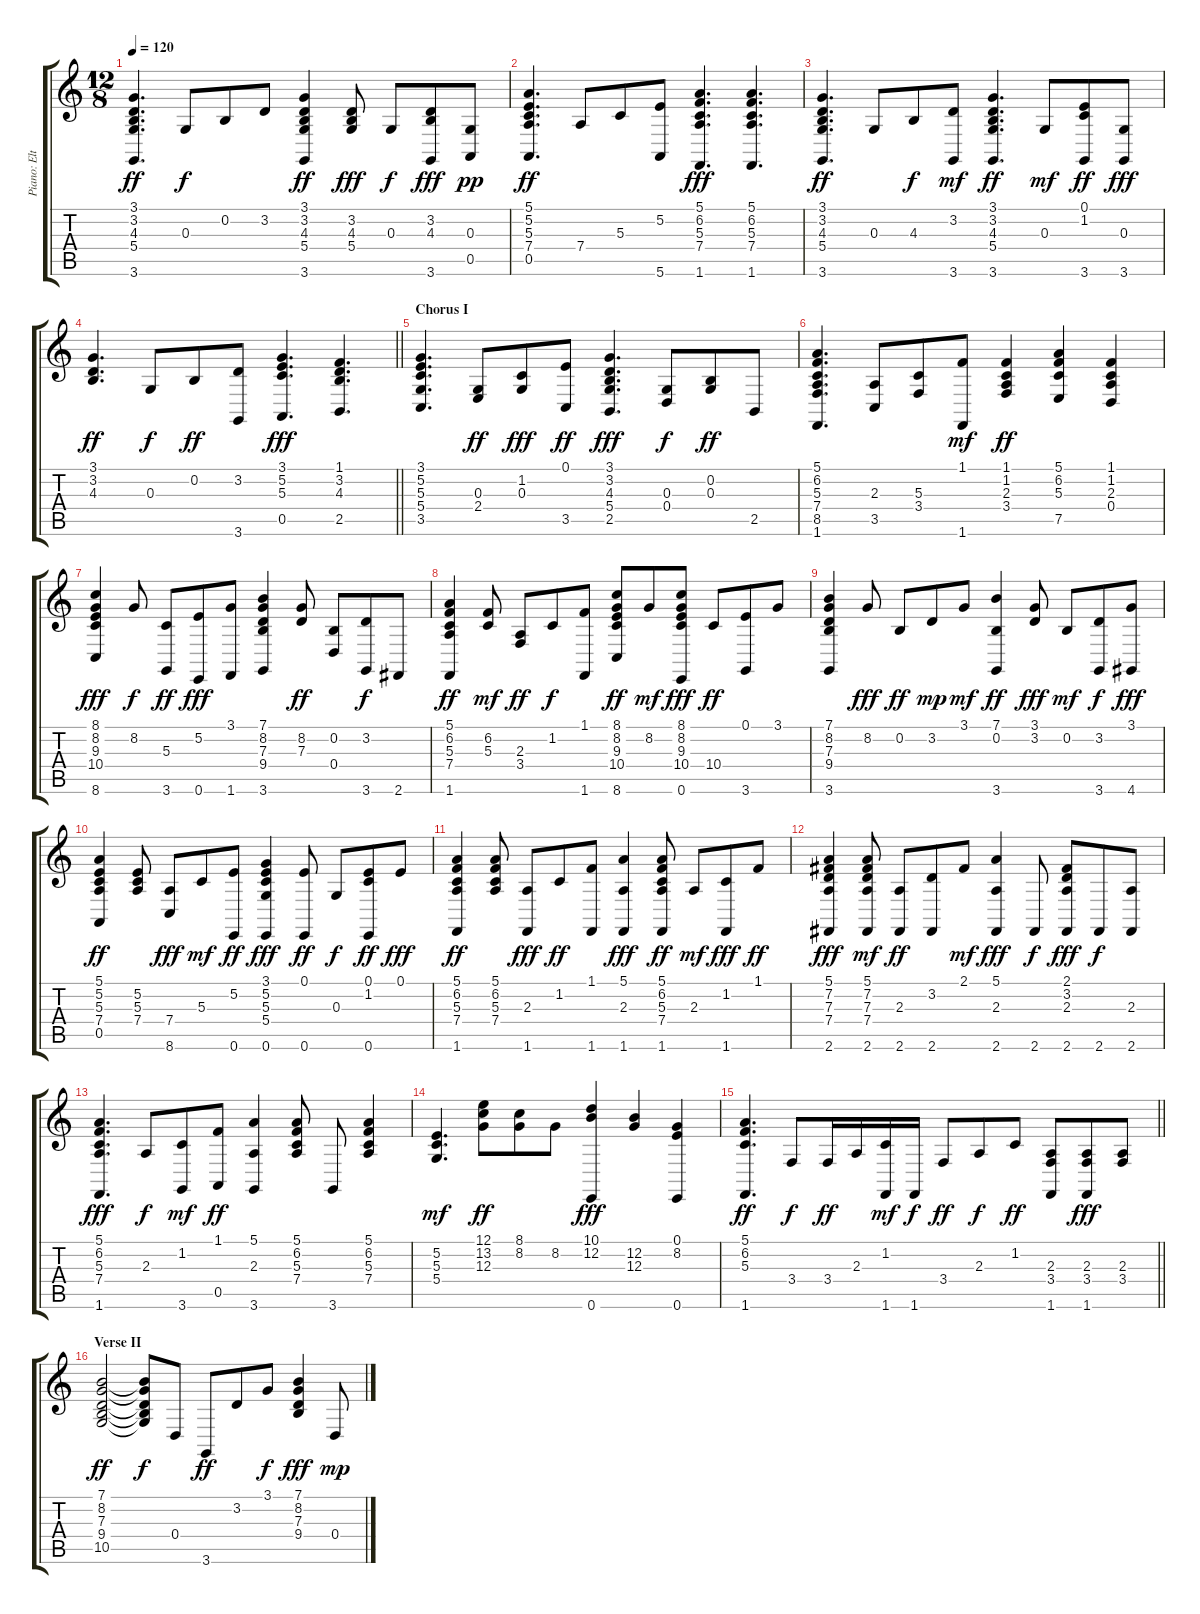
\track ("Piano: Elton" "Piano: Elt") {instrument acousticgrandpiano}
\staff {score tabs}
\tuning (E4 B3 G3 D3 A2 E2) {hide}
\ts (12 8)
\tempo 120
\clef g2
\ks c
(3.1 3.2 4.3 5.4 3.6).4{d dy ff} 0.3.8{dy f} 0.2.8 3.2.8 (3.1 3.2 4.3 5.4 3.6).4{dy ff} (3.2 4.3 5.4).8{dy fff} 0.3.8{dy f} (3.2 4.3 3.6).8{dy fff} (0.3 0.5).8{dy pp} |
(5.1 5.2 5.3 7.4 0.5).4{d dy ff} 7.4.8 5.3.8 (5.2 5.6).8 (5.1 6.2 5.3 7.4 1.6).4{d dy fff} (5.1 6.2 5.3 7.4 1.6).4{d} |
(3.1 3.2 4.3 5.4 3.6).4{d dy ff} 0.3.8 4.3.8{dy f} (3.2 3.6).8{dy mf} (3.1 3.2 4.3 5.4 3.6).4{d dy ff} 0.3.8{dy mf} (0.1 1.2 3.6).8{dy ff} (0.3 3.6).8{dy fff} |
\barLineRight lightlight
(3.1 3.2 4.3).4{d dy ff} 0.3.8{dy f} 0.2.8{dy ff} (3.2 3.6).8 (3.1 5.2 5.3 0.5).4{d dy fff} (1.1 3.2 4.3 2.5).4{d} |
\section ("" "Chorus I")
(3.1 5.2 5.3 5.4 3.5).4{d} (0.3 2.4).8{dy ff} (1.2 0.3).8{dy fff} (0.1 3.5).8{dy ff} (3.1 3.2 4.3 5.4 2.5).4{d dy fff} (0.3 0.4).8{dy f} (0.2 0.3).8{dy ff} 2.5.8 |
(5.1 6.2 5.3 7.4 8.5 1.6).4{d} (2.3 3.5).8 (5.3 3.4).8 (1.1 1.6).8{dy mf} (1.1 1.2 2.3 3.4).4{dy ff} (5.1 6.2 5.3 7.5).4 (1.1 1.2 2.3 0.4).4 |
(8.1 8.2 9.3 10.4 8.6).4{dy fff} 8.2.8{dy f} (5.3 3.6).8{dy ff} (5.2 0.6).8{dy fff} (3.1 1.6).8 (7.1 8.2 7.3 9.4 3.6).4 (8.2 7.3).8{dy ff} (0.2 0.4).8 (3.2 3.6).8{dy f} 2.6.8 |
(5.1 6.2 5.3 7.4 1.6).4{dy ff} (6.2 5.3).8{dy mf} (2.3 3.4).8{dy ff} 1.2.8{dy f} (1.1 1.6).8 (8.1 8.2 9.3 10.4 8.6).8{dy ff} 8.2.8{dy mf} (8.1 8.2 9.3 10.4 0.6).8{dy fff} 10.4.8{dy ff} (0.1 3.6).8 3.1.8 |
(7.1 8.2 7.3 9.4 3.6).4 8.2.8{dy fff} 0.2.8{dy ff} 3.2.8{dy mp} 3.1.8{dy mf} (7.1 0.2 3.6).4{dy ff} (3.1 3.2).8{dy fff} 0.2.8{dy mf} (3.2 3.6).8{dy f} (3.1 4.6).8{dy fff} |
(5.1 5.2 5.3 7.4 0.5).4{dy ff} (5.2 5.3 7.4).8 (7.4 8.6).8{dy fff} 5.3.8{dy mf} (5.2 0.6).8{dy ff} (3.1 5.2 5.3 5.4 0.6).4{dy fff} (0.1 0.6).8{dy ff} 0.3.8{dy f} (0.1 1.2 0.6).8{dy ff} 0.1.8{dy fff} |
(5.1 6.2 5.3 7.4 1.6).4{dy ff} (5.1 6.2 5.3 7.4).8 (2.3 1.6).8{dy fff} 1.2.8{dy ff} (1.1 1.6).8 (5.1 2.3 1.6).4{dy fff} (5.1 6.2 5.3 7.4 1.6).8{dy ff} 2.3.8{dy mf} (1.2 1.6).8{dy fff} 1.1.8{dy ff} |
(5.1 7.2 7.3 7.4 2.6).4{dy fff} (5.1 7.2 7.3 7.4 2.6).8{dy mf} (2.3 2.6).8{dy ff} (3.2 2.6).8 2.1.8{dy mf} (5.1 2.3 2.6).4{dy fff} 2.6.8{dy f} (2.1 3.2 2.3 2.6).8{dy fff} 2.6.8{dy f} (2.3 2.6).8 |
(5.1 6.2 5.3 7.4 1.6).4{d dy fff} 2.3.8{dy f} (1.2 3.6).8{dy mf} (1.1 0.5).8{dy ff} (5.1 2.3 3.6).4 (5.1 6.2 5.3 7.4).8 3.6.8 (5.1 6.2 5.3 7.4).4 |
(5.2 5.3 5.4).4{d dy mf} (12.1 13.2 12.3).8{dy ff} (8.1 8.2).8 8.2.8 (10.1 12.2 0.6).4{dy fff} (12.2 12.3).4 (0.1 8.2 0.6).4 |
\barLineRight lightlight
(5.1 6.2 5.3 1.6).4{d dy ff} 3.4.8{dy f} 3.4.16{dy ff} 2.3.16 (1.2 1.6).16{dy mf} 1.6.16{dy f} 3.4.8{dy ff} 2.3.8{dy f} 1.2.8{dy ff} (2.3 3.4 1.6).8 (2.3 3.4 1.6).8{dy fff} (2.3 3.4).8 |
\section ("" "Verse II")
(7.1 8.2 7.3 9.4 10.5).2{dy ff} (7.1{t} 8.2{t} 7.3{t} 9.4{t} 10.5{t}).8{dy f} 0.4.8 3.6.8{dy ff} 3.2.8 3.1.8{dy f} (7.1 8.2 7.3 9.4).4{dy fff} 0.4.8{dy mp}
